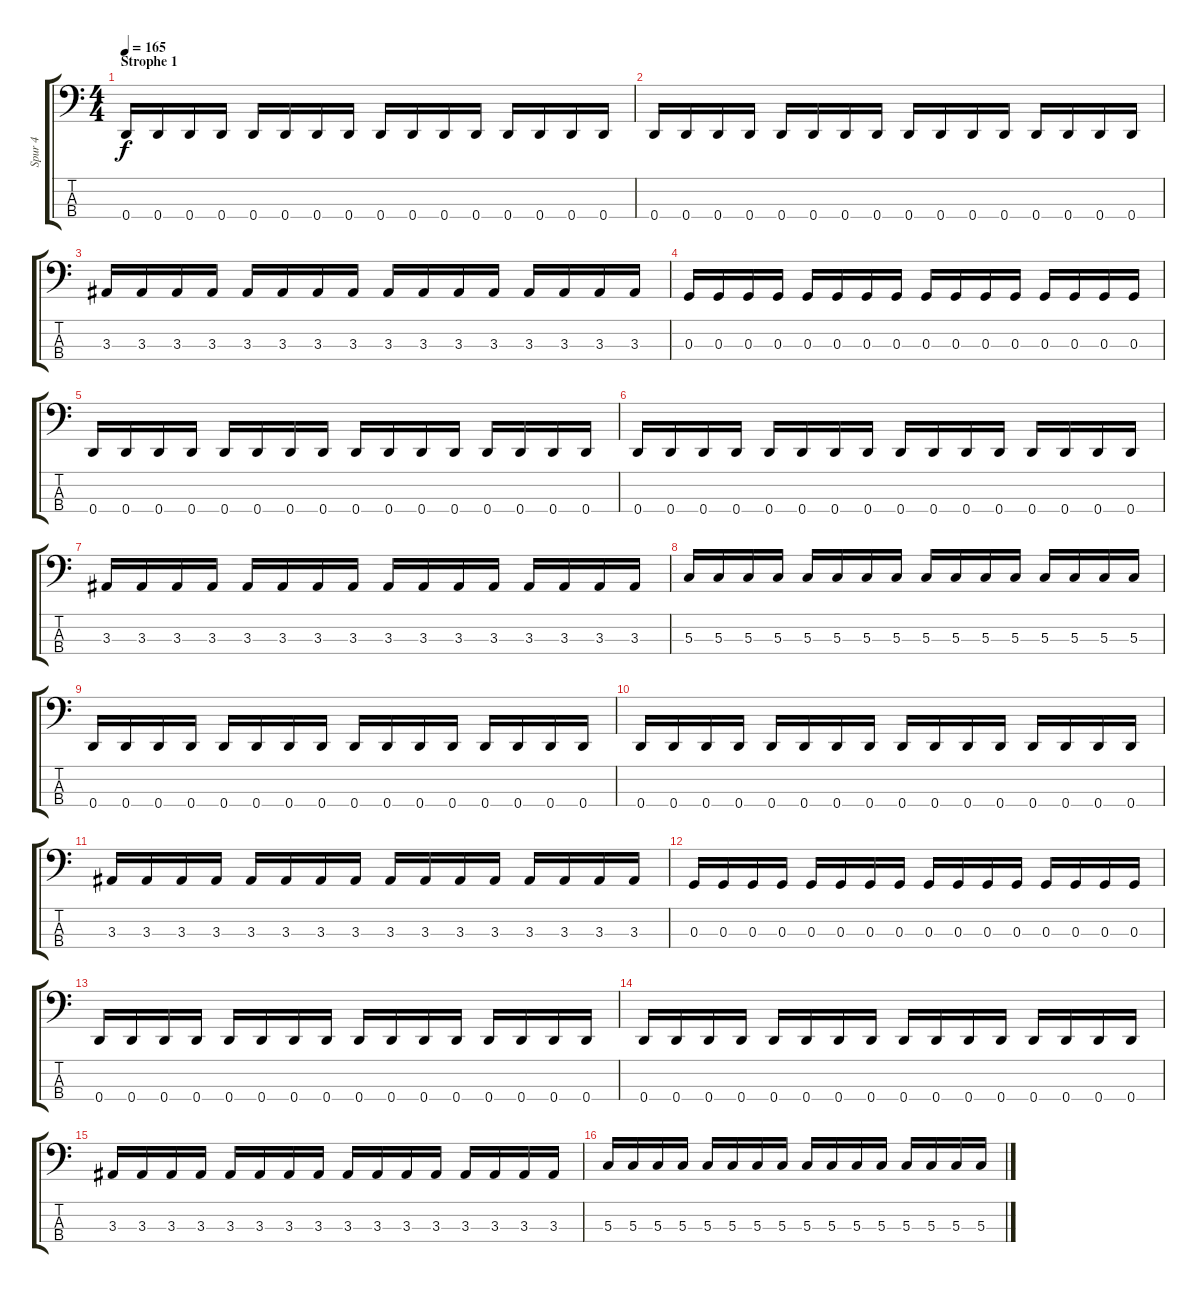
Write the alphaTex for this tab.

\track ("Spur 4" "Spur 4") {instrument electricbassfinger}
\staff {score tabs}
\tuning (F2 C2 G1 D1) {hide}
\ts (4 4)
\section ("" "Strophe 1")
\tempo 165
\clef f4
\ks c
0.4.16{dy f} 0.4.16 0.4.16 0.4.16 0.4.16 0.4.16 0.4.16 0.4.16 0.4.16 0.4.16 0.4.16 0.4.16 0.4.16 0.4.16 0.4.16 0.4.16 |
0.4.16 0.4.16 0.4.16 0.4.16 0.4.16 0.4.16 0.4.16 0.4.16 0.4.16 0.4.16 0.4.16 0.4.16 0.4.16 0.4.16 0.4.16 0.4.16 |
3.3.16 3.3.16 3.3.16 3.3.16 3.3.16 3.3.16 3.3.16 3.3.16 3.3.16 3.3.16 3.3.16 3.3.16 3.3.16 3.3.16 3.3.16 3.3.16 |
0.3.16 0.3.16 0.3.16 0.3.16 0.3.16 0.3.16 0.3.16 0.3.16 0.3.16 0.3.16 0.3.16 0.3.16 0.3.16 0.3.16 0.3.16 0.3.16 |
0.4.16 0.4.16 0.4.16 0.4.16 0.4.16 0.4.16 0.4.16 0.4.16 0.4.16 0.4.16 0.4.16 0.4.16 0.4.16 0.4.16 0.4.16 0.4.16 |
0.4.16 0.4.16 0.4.16 0.4.16 0.4.16 0.4.16 0.4.16 0.4.16 0.4.16 0.4.16 0.4.16 0.4.16 0.4.16 0.4.16 0.4.16 0.4.16 |
3.3.16 3.3.16 3.3.16 3.3.16 3.3.16 3.3.16 3.3.16 3.3.16 3.3.16 3.3.16 3.3.16 3.3.16 3.3.16 3.3.16 3.3.16 3.3.16 |
5.3.16 5.3.16 5.3.16 5.3.16 5.3.16 5.3.16 5.3.16 5.3.16 5.3.16 5.3.16 5.3.16 5.3.16 5.3.16 5.3.16 5.3.16 5.3.16 |
0.4.16 0.4.16 0.4.16 0.4.16 0.4.16 0.4.16 0.4.16 0.4.16 0.4.16 0.4.16 0.4.16 0.4.16 0.4.16 0.4.16 0.4.16 0.4.16 |
0.4.16 0.4.16 0.4.16 0.4.16 0.4.16 0.4.16 0.4.16 0.4.16 0.4.16 0.4.16 0.4.16 0.4.16 0.4.16 0.4.16 0.4.16 0.4.16 |
3.3.16 3.3.16 3.3.16 3.3.16 3.3.16 3.3.16 3.3.16 3.3.16 3.3.16 3.3.16 3.3.16 3.3.16 3.3.16 3.3.16 3.3.16 3.3.16 |
0.3.16 0.3.16 0.3.16 0.3.16 0.3.16 0.3.16 0.3.16 0.3.16 0.3.16 0.3.16 0.3.16 0.3.16 0.3.16 0.3.16 0.3.16 0.3.16 |
0.4.16 0.4.16 0.4.16 0.4.16 0.4.16 0.4.16 0.4.16 0.4.16 0.4.16 0.4.16 0.4.16 0.4.16 0.4.16 0.4.16 0.4.16 0.4.16 |
0.4.16 0.4.16 0.4.16 0.4.16 0.4.16 0.4.16 0.4.16 0.4.16 0.4.16 0.4.16 0.4.16 0.4.16 0.4.16 0.4.16 0.4.16 0.4.16 |
3.3.16 3.3.16 3.3.16 3.3.16 3.3.16 3.3.16 3.3.16 3.3.16 3.3.16 3.3.16 3.3.16 3.3.16 3.3.16 3.3.16 3.3.16 3.3.16 |
5.3.16 5.3.16 5.3.16 5.3.16 5.3.16 5.3.16 5.3.16 5.3.16 5.3.16 5.3.16 5.3.16 5.3.16 5.3.16 5.3.16 5.3.16 5.3.16
